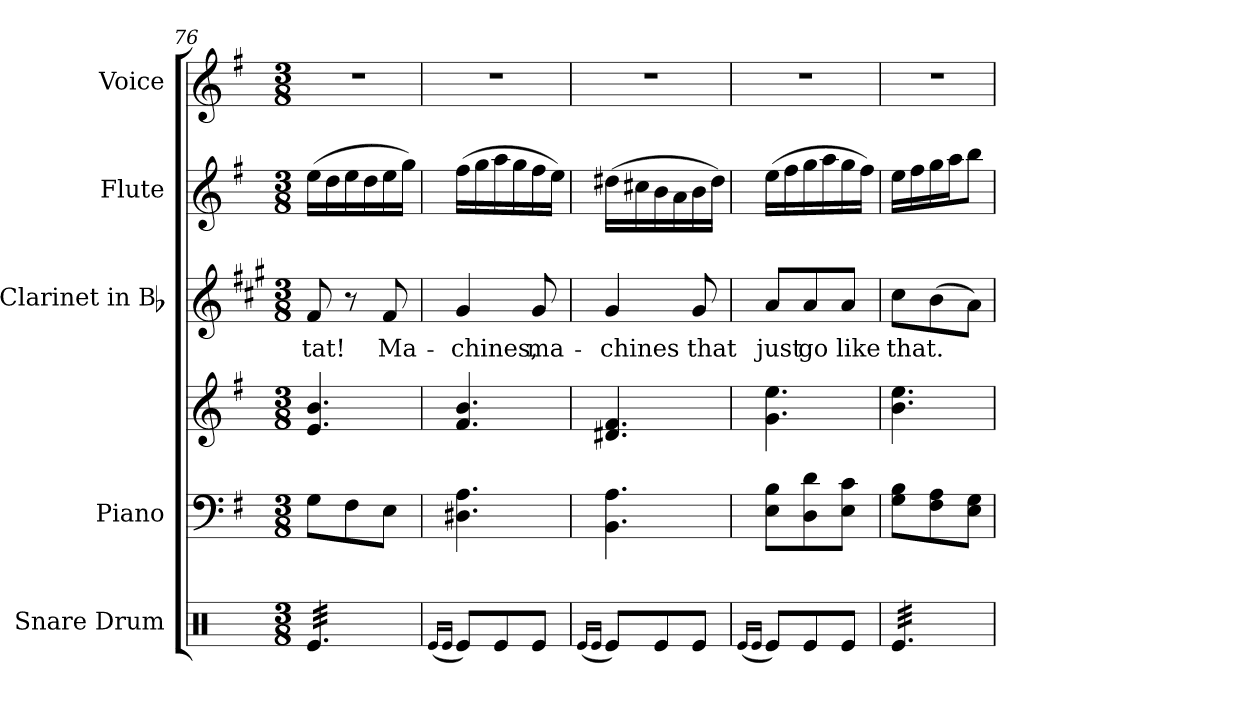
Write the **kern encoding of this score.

**kern	**kern	**kern	**kern	**text	**kern	**kern
*part5	*part4	*part4	*part3	*part3	*part2	*part1
*staff6	*staff5	*staff4	*staff3	*staff3	*staff2	*staff1
*I"Snare Drum	*I"Piano	*	*I"Clarinet in Bb	*	*I"Flute	*I"Voice
*I'S. D.	*I'Pno.	*	*I'Cl.	*	*I'Fl.	*I'Voice
*clefX	*clefF4	*clefG2	*clefG2	*	*clefG2	*clefG2
*	*	*	*ITrd1c2	*	*	*
*k[]	*k[f#]	*k[f#]	*k[f#]	*	*k[f#]	*k[f#]
*C:	*G:	*G:	*G:	*	*G:	*G:
*M3/8	*M3/8	*M3/8	*M3/8	*	*M3/8	*M3/8
=76	=76	=76	=76	=76	=76	=76
!	!	!	!	!LO:LY:b:color=#000000	!	!LO:N:vis=1
*tremolo	*	*	*	*	*	*
32Rei/LLL	8Gi\L	4.ei/ 4.bi	8ei/	-tat!	(16eei\LL	4.r
32Rei/	.	.	.	.	.	.
32Rei/	.	.	.	.	16ddi\	.
32Rei/	.	.	.	.	.	.
32Rei/	8F#i\	.	8r	.	16eei\	.
32Rei/	.	.	.	.	.	.
32Rei/	.	.	.	.	16ddi\	.
32Rei/	.	.	.	.	.	.
!	!	!	!	!LO:LY:b:color=#000000	!	!
32Rei/	8Ei\J	.	8ei/	Ma-	16eei\	.
32Rei/	.	.	.	.	.	.
32Rei/	.	.	.	.	16ggi\JJ)	.
32Rei/JJJ	.	.	.	.	.	.
*Xtremolo	*	*	*	*	*	*
=77	=77	=77	=77	=77	=77	=77
(16qRei/LL	.	.	.	.	.	.
16qRei/JJ	.	.	.	.	.	.
!	!	!	!	!LO:LY:b:color=#000000	!	!LO:N:vis=1
8Rei/L)	4.D#Xi\ 4.Ai	4.f#i/ 4.bi	4f#i/	-chines,	(16ff#i\LL	4.r
.	.	.	.	.	16ggi\	.
8Rei/	.	.	.	.	16aai\	.
.	.	.	.	.	16ggi\	.
!	!	!	!	!LO:LY:b:color=#000000	!	!
8Rei/J	.	.	8f#i/	ma-	16ff#i\	.
.	.	.	.	.	16eei\JJ)	.
=78	=78	=78	=78	=78	=78	=78
(16qRei/LL	.	.	.	.	.	.
16qRei/JJ	.	.	.	.	.	.
!	!	!	!	!LO:LY:b:color=#000000	!	!LO:N:vis=1
8Rei/L)	4.BBi\ 4.Ai	4.d#Xi/ 4.f#i	4f#i/	-chines	(16dd#Xi\LL	4.r
.	.	.	.	.	16cc#Xi\	.
8Rei/	.	.	.	.	16bi\	.
.	.	.	.	.	16ai\	.
!	!	!	!	!LO:LY:b:color=#000000	!	!
8Rei/J	.	.	8f#i/	that	16bi\	.
.	.	.	.	.	16dd#i\JJ)	.
=79	=79	=79	=79	=79	=79	=79
(16qRei/LL	.	.	.	.	.	.
16qRei/JJ	.	.	.	.	.	.
!	!	!	!	!LO:LY:b:color=#000000	!	!LO:N:vis=1
8Rei/L)	8Ei\ 8BiL	4.gi\ 4.eei	8gi/L	just	(16eei\LL	4.r
.	.	.	.	.	16ff#i\	.
!	!	!	!	!LO:LY:b:color=#000000	!	!
8Rei/	8Di\ 8di	.	8gi/	go	16ggi\	.
.	.	.	.	.	16aai\	.
!	!	!	!	!LO:LY:b:color=#000000	!	!
8Rei/J	8Ei\ 8ciJ	.	8gi/J	like	16ggi\	.
.	.	.	.	.	16ff#i\JJ)	.
!!LO:PB:g=z
=80	=80	=80	=80	=80	=80	=80
!	!	!	!	!LO:LY:b:color=#000000	!	!LO:N:vis=1
*tremolo	*	*	*	*	*	*
32Rei/LLL	8Gi\ 8BiL	4.bi\ 4.eei	8bi\L	that.	16eei\LL	4.r
32Rei/	.	.	.	.	.	.
32Rei/	.	.	.	.	16ff#i\	.
32Rei/	.	.	.	.	.	.
32Rei/	8F#i\ 8Ai	.	(8ai\	.	16ggi\	.
32Rei/	.	.	.	.	.	.
32Rei/	.	.	.	.	16aai\J	.
32Rei/	.	.	.	.	.	.
32Rei/	8Ei\ 8GiJ	.	8gi\J)	.	8bbi\J	.
32Rei/	.	.	.	.	.	.
32Rei/	.	.	.	.	.	.
32Rei/JJJ	.	.	.	.	.	.
*Xtremolo	*	*	*	*	*	*
=	=	=	=	=	=	=
*-	*-	*-	*-	*-	*-	*-
